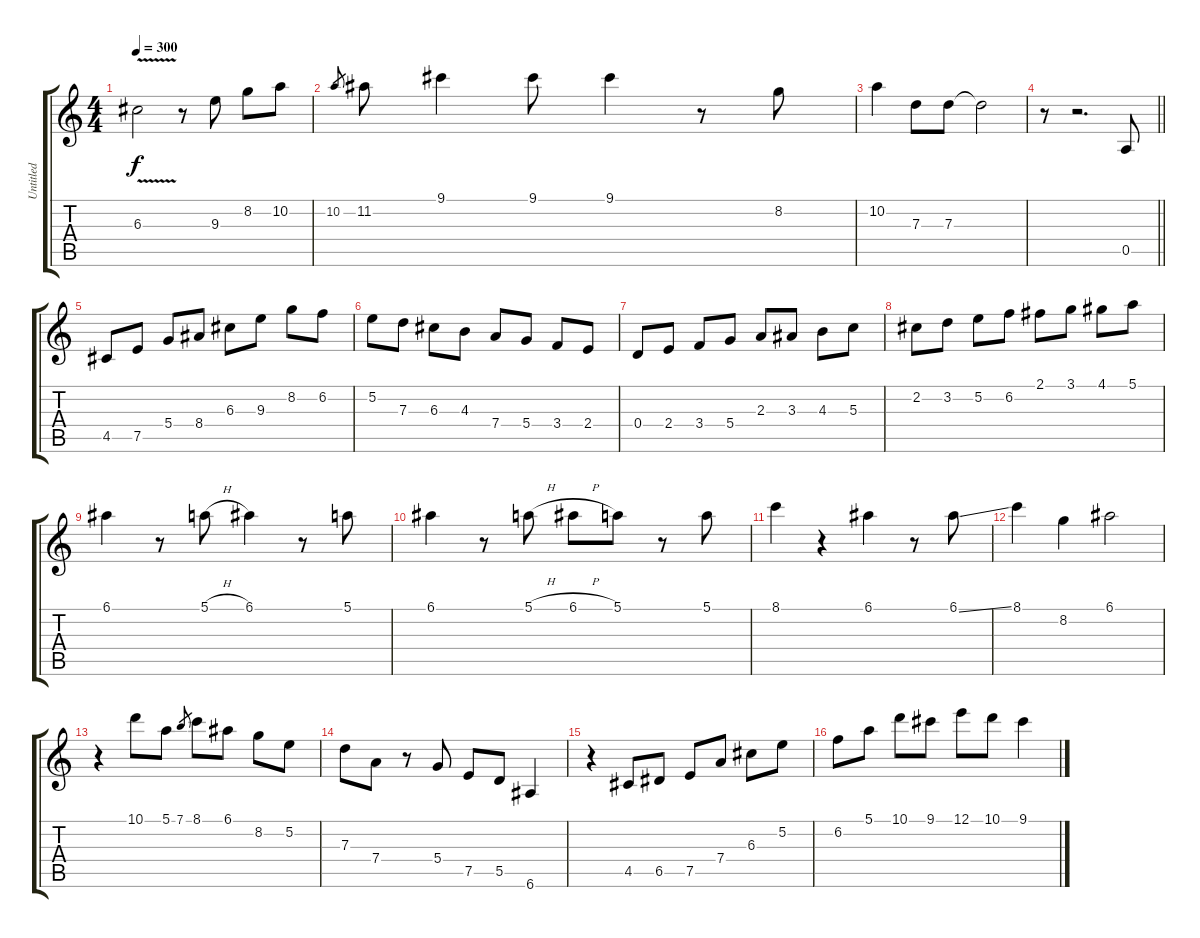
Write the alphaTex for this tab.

\track ("Untitled" "Untitled") {instrument acousticguitarsteel}
\staff {score tabs}
\tuning (E4 B3 G3 D3 A2 E2) {hide}
\ts (4 4)
\tempo 300
\clef g2
\ks c
6.3{v}.2{dy f} r.8 9.3.8 8.2.8 10.2.8 |
10.2.8{gr} 11.2.8 9.1.4 9.1.8 9.1.4 r.8 8.2.8 |
10.2.4 7.3.8 7.3.8 7.3{t}.2 |
\barLineRight lightlight
r.8 r.2{d} 0.5.8 |
4.5.8 7.5.8 5.4.8 8.4.8 6.3.8 9.3.8 8.2.8 6.2.8 |
5.2.8 7.3.8 6.3.8 4.3.8 7.4.8 5.4.8 3.4.8 2.4.8 |
0.4.8 2.4.8 3.4.8 5.4.8 2.3.8 3.3.8 4.3.8 5.3.8 |
2.2.8 3.2.8 5.2.8 6.2.8 2.1.8 3.1.8 4.1.8 5.1.8 |
6.1.4 r.8 5.1{h}.8 6.1.4 r.8 5.1.8 |
6.1.4 r.8 5.1{h}.8 6.1{h}.8 5.1.8 r.8 5.1.8 |
8.1.4 r.4 6.1.4 r.8 6.1{ss}.8 |
8.1.4 8.2.4 6.1.2 |
r.4 10.1.8 5.1.8 7.1.8{gr} 8.1.8 6.1.8 8.2.8 5.2.8 |
7.3.8 7.4.8 r.8 5.4.8 7.5.8 5.5.8 6.6.4 |
r.4 4.5.8 6.5.8 7.5.8 7.4.8 6.3.8 5.2.8 |
6.2.8 5.1.8 10.1.8 9.1.8 12.1.8 10.1.8 9.1.4
